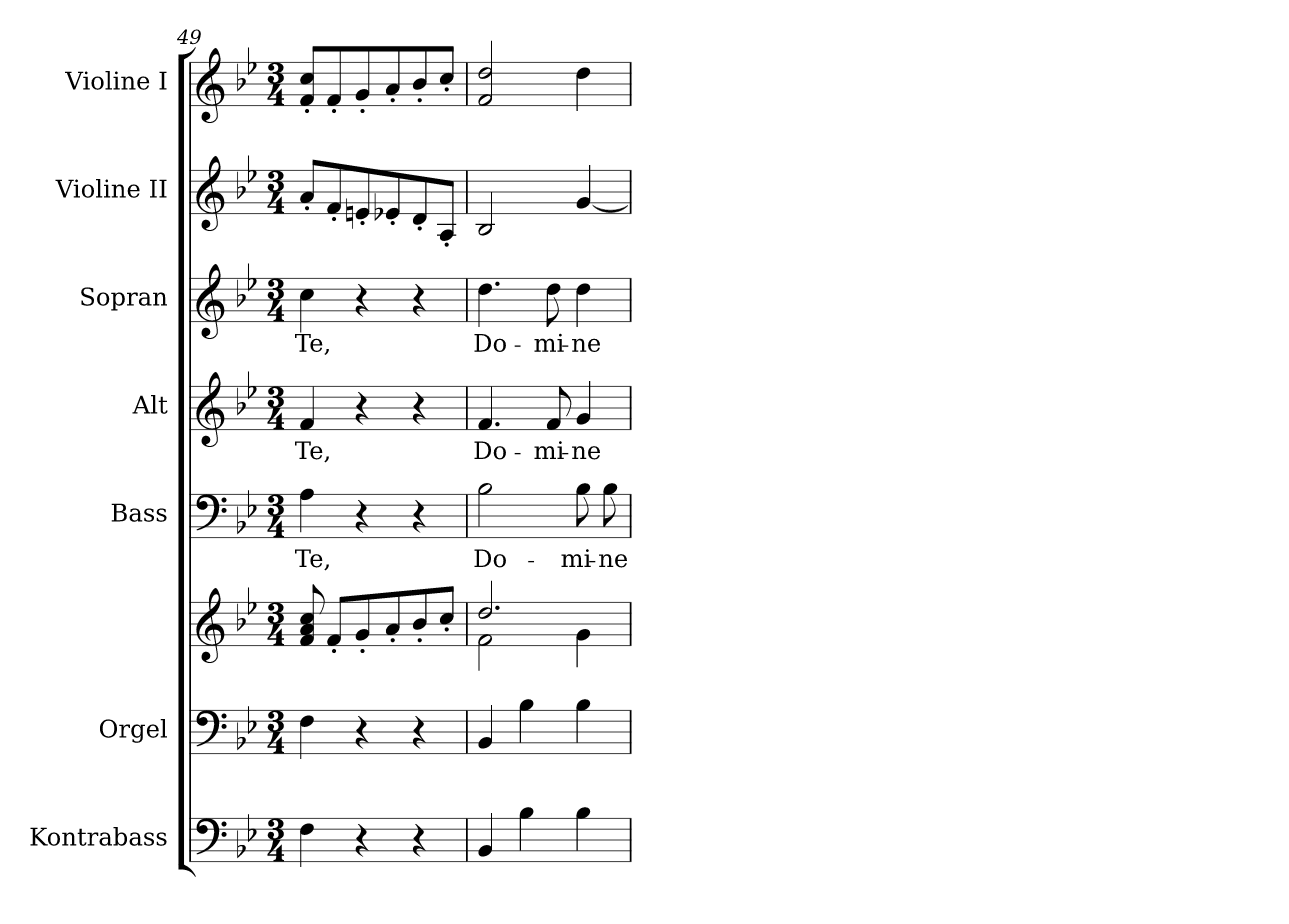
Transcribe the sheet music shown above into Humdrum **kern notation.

**kern	**kern	**kern	**kern	**text	**kern	**text	**kern	**text	**kern	**kern
*part7	*part6	*part6	*part5	*part5	*part4	*part4	*part3	*part3	*part2	*part1
*staff8	*staff7	*staff6	*staff5	*staff5	*staff4	*staff4	*staff3	*staff3	*staff2	*staff1
*I"Kontrabass	*I"Orgel	*	*I"Bass	*	*I"Alt	*	*I"Sopran	*	*I"Violine II	*I"Violine I
*I'Kb.	*I'Org.	*	*I'B	*	*I'A	*	*I'S	*	*I'Vl. II	*I'Vl. I
*clefF4	*clefF4	*clefG2	*clefF4	*	*clefG2	*	*clefG2	*	*clefG2	*clefG2
*ITrd7c12	*	*	*	*	*	*	*	*	*	*
*k[b-e-]	*k[b-e-]	*k[b-e-]	*k[b-e-]	*	*k[b-e-]	*	*k[b-e-]	*	*k[b-e-]	*k[b-e-]
*B-:	*B-:	*B-:	*B-:	*	*B-:	*	*B-:	*	*B-:	*B-:
*M3/4	*M3/4	*M3/4	*M3/4	*	*M3/4	*	*M3/4	*	*M3/4	*M3/4
=49	=49	=49	=49	=49	=49	=49	=49	=49	=49	=49
!	!	!	!	!LO:LY:b	!	!LO:LY:b	!	!LO:LY:b	!	!
4FF\	4F\	8f/ 8a/ 8cc/	4A\	Te,	4f/	Te,	4cc\	Te,	8a'</L	8f/'< 8cc/'<L
.	.	8f'</L	.	.	.	.	.	.	8f'</	8f'</
4r	4r	8g'</	4r	.	4r	.	4r	.	8en'</	8g'</
.	.	8a'</	.	.	.	.	.	.	8e-X'</	8a'</
4r	4r	8b-'</	4r	.	4r	.	4r	.	8d'</	8b-'</
.	.	8cc'</J	.	.	.	.	.	.	8A'</J	8cc'</J
=50	=50	=50	=50	=50	=50	=50	=50	=50	=50	=50
*	*	*^	*	*	*	*	*	*	*	*
!	!	!	!	!	!LO:LY:b	!	!LO:LY:b	!	!LO:LY:b	!	!
4BBB-/	4BB-/	2.dd/	2f\	2B-\	Do-	4.f/	Do-	4.dd\	Do-	2B-/	2f/ 2dd/
4BB-\	4B-\	.	.	.	.	.	.	.	.	.	.
!	!	!	!	!	!	!	!LO:LY:b	!	!LO:LY:b	!	!
.	.	.	.	.	.	8f/	-mi-	8dd\	-mi-	.	.
!	!	!	!	!	!LO:LY:b	!	!LO:LY:b	!	!LO:LY:b	!	!
4BB-\	4B-\	.	4g\	8B-\	-mi-	4g/	-ne	4dd\	-ne	[4g/	4dd\
!	!	!	!	!	!LO:LY:b	!	!	!	!	!	!
.	.	.	.	8B-\	-ne	.	.	.	.	.	.
*	*	*v	*v	*	*	*	*	*	*	*	*
=	=	=	=	=	=	=	=	=	=	=
*-	*-	*-	*-	*-	*-	*-	*-	*-	*-	*-
